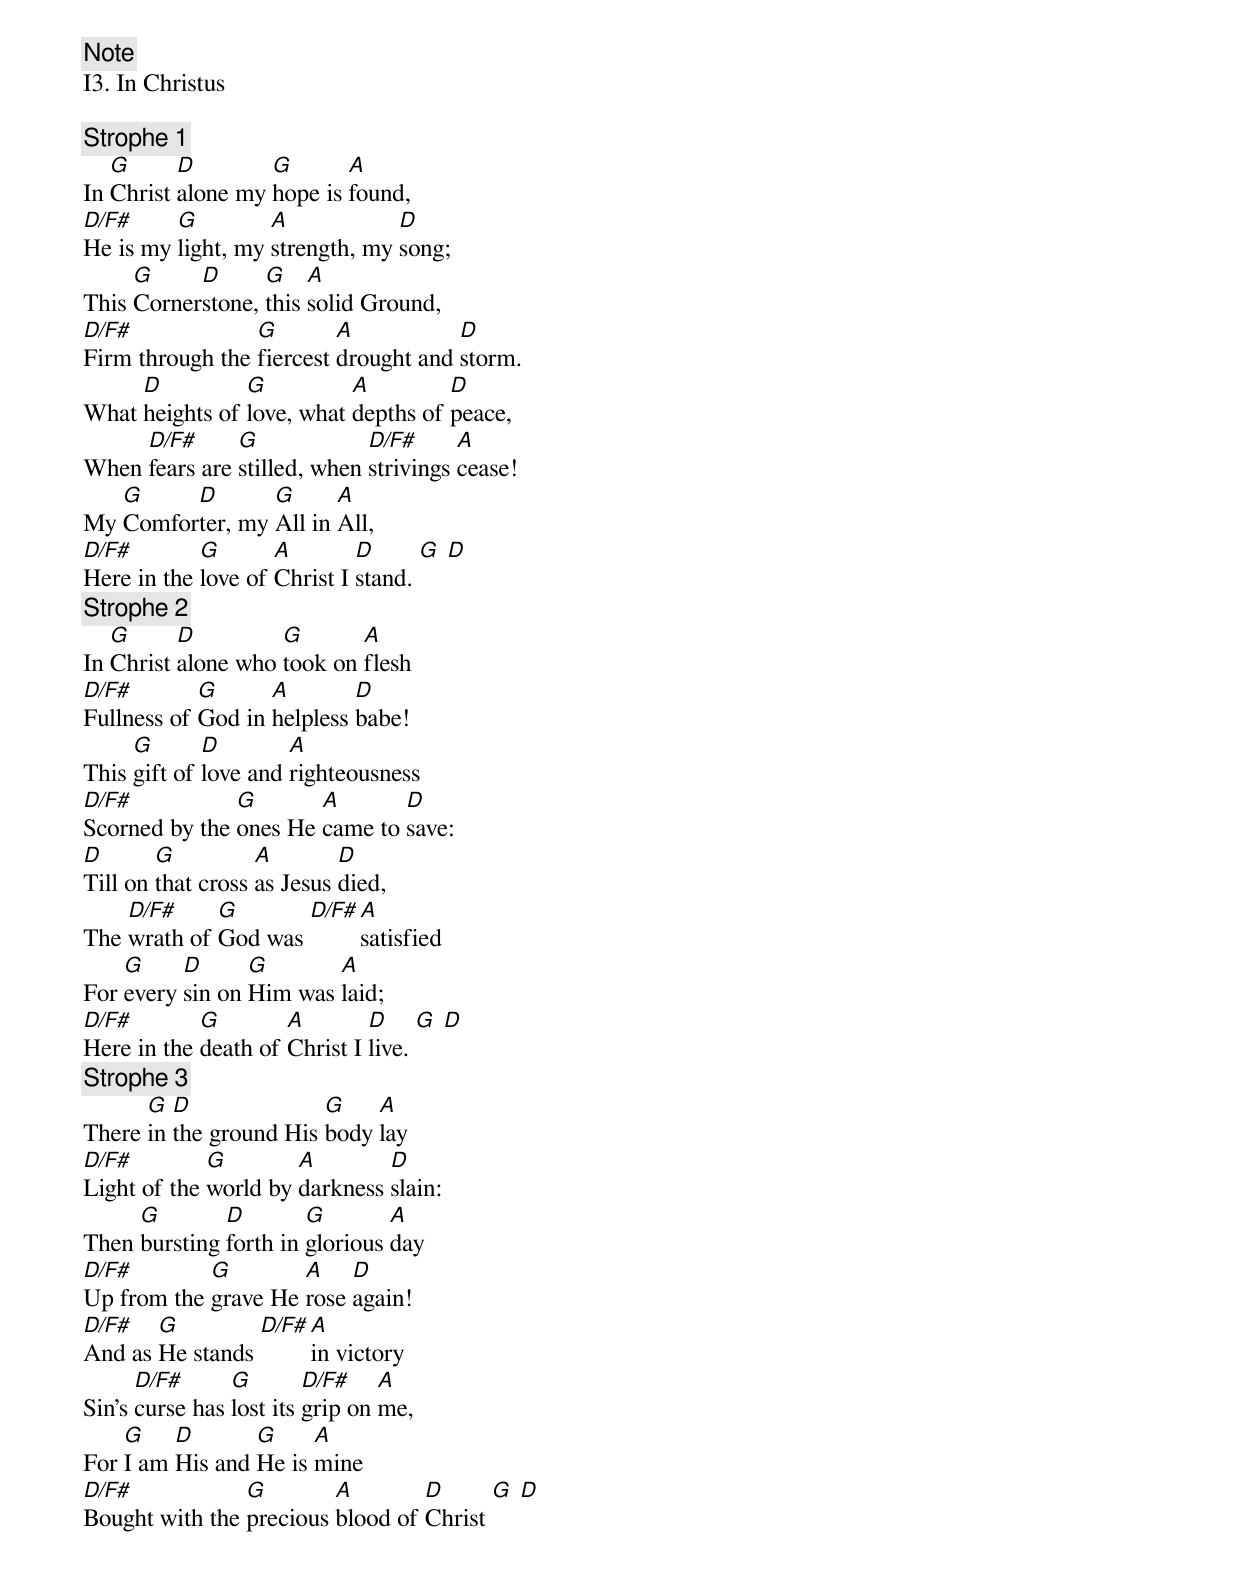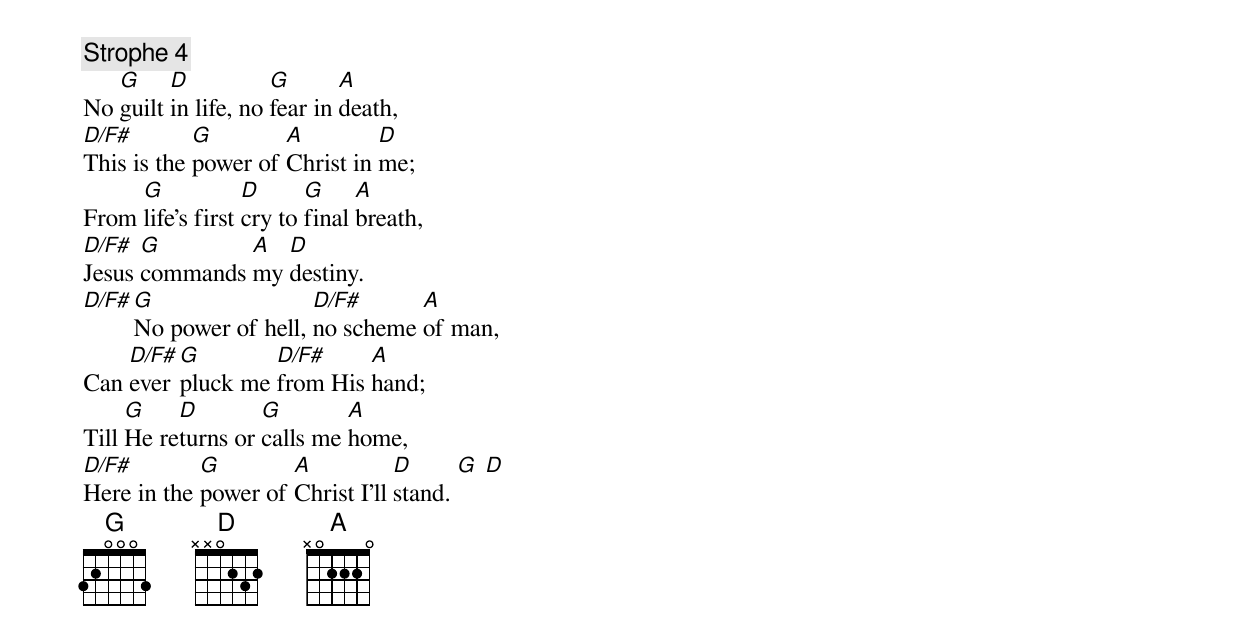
{comment: Note}
I3. In Christus

{comment: Strophe 1}
In [G]Christ [D]alone my [G]hope is [A]found,
[D/F#]He is my [G]light, my [A]strength, my [D]song;
This [G]Corner[D]stone, [G]this [A]solid Ground,
[D/F#]Firm through the [G]fiercest [A]drought and [D]storm.
What [D]heights of [G]love, what [A]depths of [D]peace,
When [D/F#]fears are [G]stilled, when [D/F#]strivings [A]cease!
My [G]Comfor[D]ter, my [G]All in [A]All,
[D/F#]Here in the [G]love of [A]Christ I [D]stand. [G] [D]
{comment: Strophe 2}
In [G]Christ [D]alone who [G]took on [A]flesh
[D/F#]Fullness of [G]God in [A]helpless [D]babe!
This [G]gift of [D]love and [A]righteousness
[D/F#]Scorned by the [G]ones He [A]came to [D]save:
[D]Till on [G]that cross [A]as Jesus [D]died,
The [D/F#]wrath of [G]God was [D/F#][A]satisfied
For [G]every [D]sin on [G]Him was [A]laid;
[D/F#]Here in the [G]death of [A]Christ I [D]live. [G] [D]
{comment: Strophe 3}
There [G]in [D]the ground His [G]body [A]lay
[D/F#]Light of the [G]world by [A]darkness [D]slain:
Then [G]bursting [D]forth in [G]glorious [A]day
[D/F#]Up from the [G]grave He [A]rose [D]again!
[D/F#]And as [G]He stands [D/F#][A]in victory
Sin's [D/F#]curse has [G]lost its [D/F#]grip on [A]me,
For [G]I am [D]His and [G]He is [A]mine
[D/F#]Bought with the [G]precious [A]blood of [D]Christ [G] [D]
{comment: Strophe 4}
No [G]guilt [D]in life, no [G]fear in [A]death,
[D/F#]This is the [G]power of [A]Christ in [D]me;
From [G]life's first [D]cry to [G]final [A]breath,
[D/F#]Jesus [G]commands [A]my [D]destiny.
[D/F#][G]No power of hell, [D/F#]no scheme [A]of man,
Can [D/F#]ever [G]pluck me [D/F#]from His [A]hand;
Till [G]He re[D]turns or [G]calls me [A]home,
[D/F#]Here in the [G]power of [A]Christ I'll [D]stand. [G] [D]
